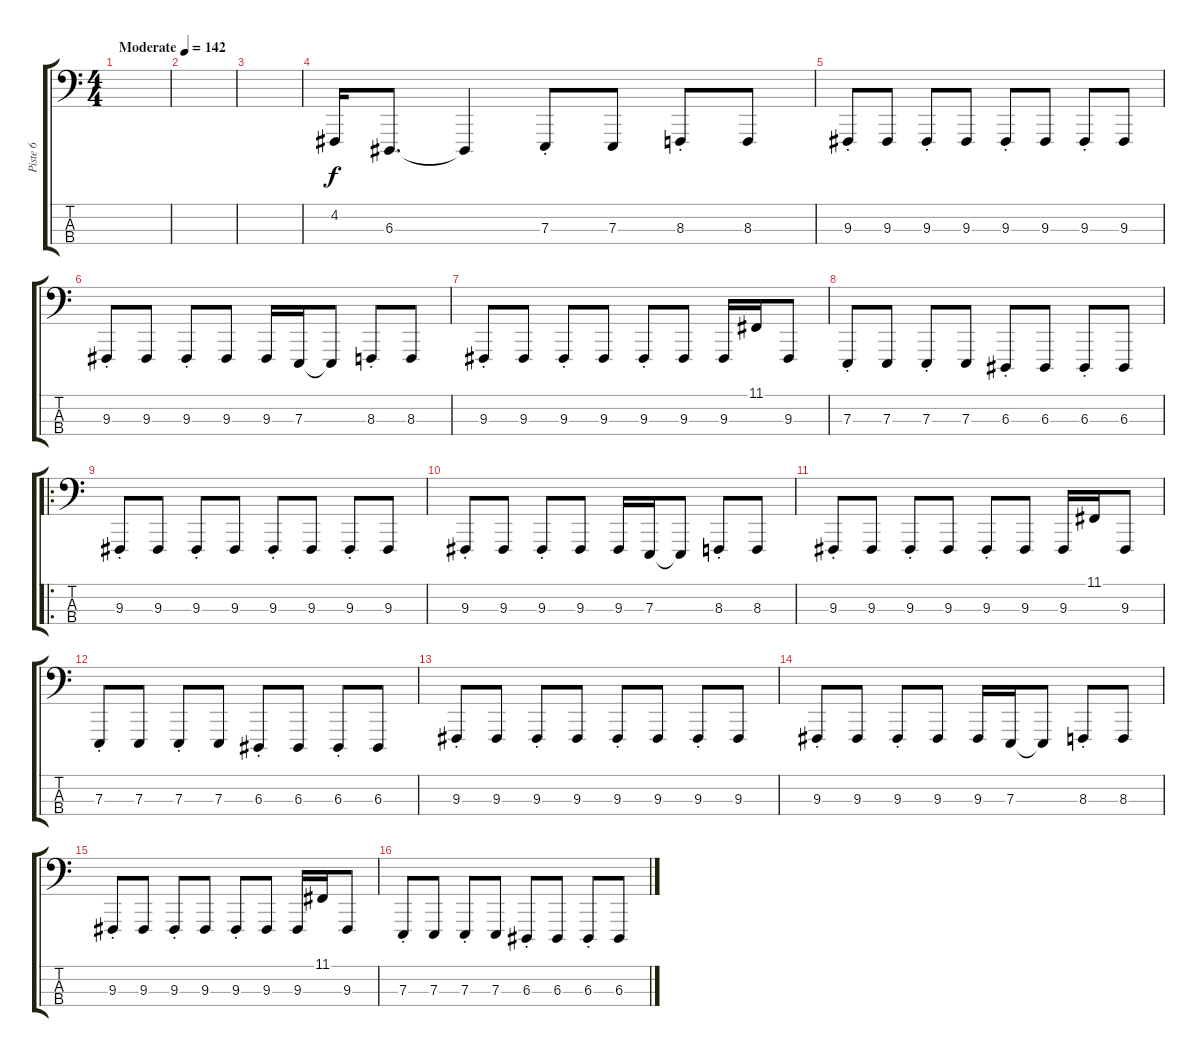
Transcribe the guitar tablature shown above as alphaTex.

\track ("Piste 6" "Piste 6") {instrument lead8bassandlead}
\staff {score tabs}
\tuning (G1 D1 A0 E0) {hide}
\ts (4 4)
\tempo (142 "Moderate")
\clef f4
\ks c
|
|
|
4.2.16 6.3.8{d} 6.3{t}.4 7.3{st}.8 7.3.8 8.3{st}.8 8.3.8 |
9.3{st}.8 9.3.8 9.3{st}.8 9.3.8 9.3{st}.8 9.3.8 9.3{st}.8 9.3.8 |
9.3{st}.8 9.3.8 9.3{st}.8 9.3.8 9.3.16 7.3.16 7.3{t}.8 8.3{st}.8 8.3.8 |
9.3{st}.8 9.3.8 9.3{st}.8 9.3.8 9.3{st}.8 9.3.8 9.3.16 11.1.16 9.3.8 |
7.3{st}.8 7.3.8 7.3{st}.8 7.3.8 6.3{st}.8 6.3.8 6.3{st}.8 6.3.8 |
\ro
9.3{st}.8 9.3.8 9.3{st}.8 9.3.8 9.3{st}.8 9.3.8 9.3{st}.8 9.3.8 |
9.3{st}.8 9.3.8 9.3{st}.8 9.3.8 9.3.16 7.3.16 7.3{t}.8 8.3{st}.8 8.3.8 |
9.3{st}.8 9.3.8 9.3{st}.8 9.3.8 9.3{st}.8 9.3.8 9.3.16 11.1.16 9.3.8 |
7.3{st}.8 7.3.8 7.3{st}.8 7.3.8 6.3{st}.8 6.3.8 6.3{st}.8 6.3.8 |
9.3{st}.8 9.3.8 9.3{st}.8 9.3.8 9.3{st}.8 9.3.8 9.3{st}.8 9.3.8 |
9.3{st}.8 9.3.8 9.3{st}.8 9.3.8 9.3.16 7.3.16 7.3{t}.8 8.3{st}.8 8.3.8 |
9.3{st}.8 9.3.8 9.3{st}.8 9.3.8 9.3{st}.8 9.3.8 9.3.16 11.1.16 9.3.8 |
7.3{st}.8 7.3.8 7.3{st}.8 7.3.8 6.3{st}.8 6.3.8 6.3{st}.8 6.3.8
